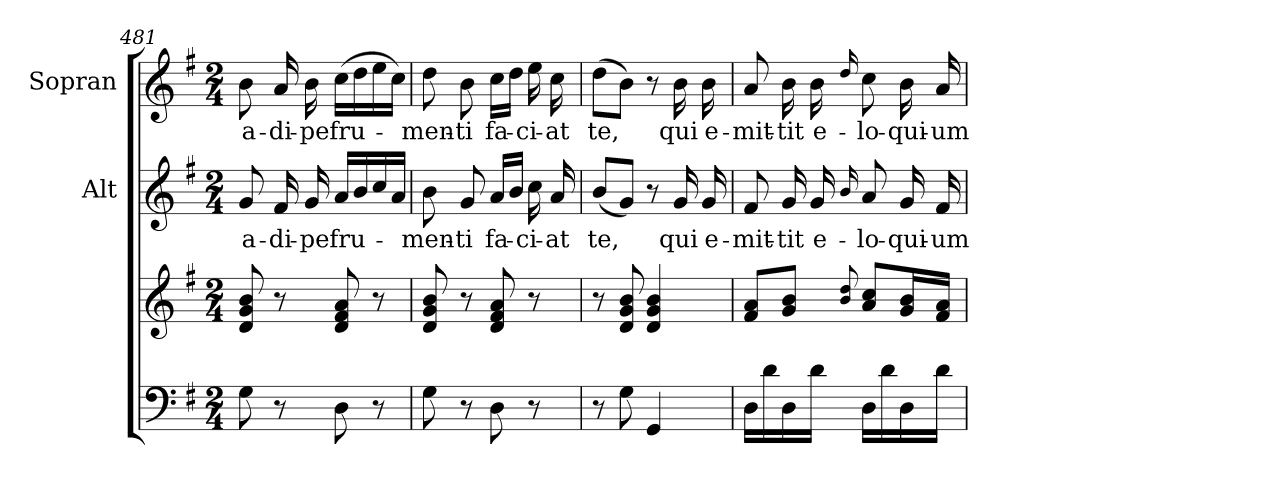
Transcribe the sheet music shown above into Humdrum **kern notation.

**kern	**kern	**kern	**text	**kern	**text
*part3	*part3	*part2	*part2	*part1	*part1
*staff4	*staff3	*staff2	*staff2	*staff1	*staff1
*	*	*I"Alt	*	*I"Sopran	*
*	*	*I'A.	*	*I'S.	*
*clefF4	*clefG2	*clefG2	*	*clefG2	*
*k[f#]	*k[f#]	*k[f#]	*	*k[f#]	*
*G:	*G:	*G:	*	*G:	*
*M2/4	*M2/4	*M2/4	*	*M2/4	*
=481	=481	=481	=481	=481	=481
!	!	!	!LO:LY:b	!	!LO:LY:b
8G\	8d/ 8g/ 8b/	8g/	a-	8b\	a-
!	!	!	!LO:LY:b	!	!LO:LY:b
8r	8r	16f#/	-di-	16a/	-di-
!	!	!	!LO:LY:b	!	!LO:LY:b
.	.	16g/	-pe	16b\	-pe
!	!	!	!LO:LY:b	!	!LO:LY:b
8D\	8d/ 8f#/ 8a/	16a/LL	fru-	(>16cc\LL	fru-
.	.	16b/	.	16dd\	.
8r	8r	16cc/	.	16ee\	.
.	.	16a/JJ	.	16cc\JJ)	.
=482	=482	=482	=482	=482	=482
!	!	!	!LO:LY:b	!	!LO:LY:b
8G\	8d/ 8g/ 8b/	8b\	-men-	8dd\	-men-
!	!	!	!LO:LY:b	!	!LO:LY:b
8r	8r	8g/	-ti	8b\	-ti
!	!	!	!LO:LY:b	!	!LO:LY:b
8D\	8d/ 8f#/ 8a/	16a/LL	fa-	16cc\LL	fa-
.	.	16b/JJ	.	16dd\JJ	.
!	!	!	!LO:LY:b	!	!LO:LY:b
8r	8r	16cc\	-ci-	16ee\	-ci-
!	!	!	!LO:LY:b	!	!LO:LY:b
.	.	16a/	-at	16cc\	-at
!!LO:PB:g=z
=483	=483	=483	=483	=483	=483
!	!	!	!LO:LY:b	!	!LO:LY:b
8r	8r	(<8b/L	te,	(>8dd\L	te,
8G\	8d/ 8g/ 8b/	8g/J)	.	8b\J)	.
4GG/	4d/ 4g/ 4b/	8r	.	8r	.
!	!	!	!LO:LY:b	!	!LO:LY:b
.	.	16g/	qui	16b\	qui
!	!	!	!LO:LY:b	!	!LO:LY:b
.	.	16g/	e-	16b\	e-
=484	=484	=484	=484	=484	=484
!	!	!	!LO:LY:b	!	!LO:LY:b
16D\LL	8f#/ 8a/L	8f#/	-mit-	8a/	-mit-
16d\	.	.	.	.	.
!	!	!	!LO:LY:b	!	!LO:LY:b
16D\	8g/ 8b/J	16g/	-tit	16b\	-tit
!	!	!	!LO:LY:b	!	!LO:LY:b
16d\JJ	.	16g/	e-	16b\	e-
.	8qqb/ 8qqdd/	16qqb/	.	16qqdd/	.
!	!	!	!LO:LY:b	!	!LO:LY:b
16D\LL	8a/ 8cc/L	8a/	-lo-	8cc\	-lo-
16d\	.	.	.	.	.
!	!	!	!LO:LY:b	!	!LO:LY:b
16D\	16g/ 16b/L	16g/	-qui-	16b\	-qui-
!	!	!	!LO:LY:b	!	!LO:LY:b
16d\JJ	16f#/ 16a/JJ	16f#/	-um	16a/	-um
=	=	=	=	=	=
*-	*-	*-	*-	*-	*-
